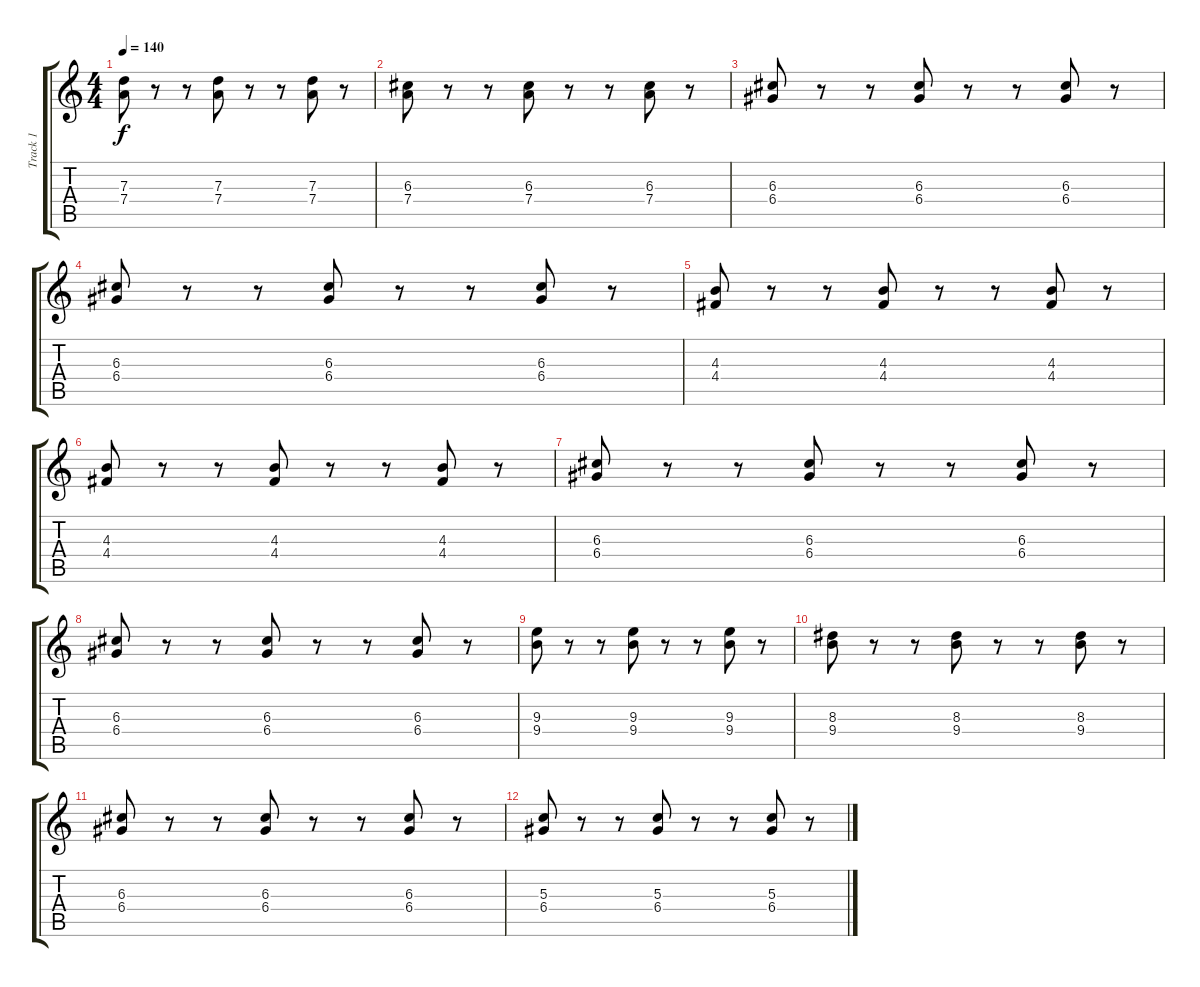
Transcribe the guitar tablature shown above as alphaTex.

\track ("Track 1" "Track 1") {instrument electricguitarjazz}
\staff {score tabs}
\tuning (E4 B3 G3 D3 A2 E2) {hide}
\ts (4 4)
\tempo 140
\clef g2
\ks c
(7.3 7.4).8{dy f} r.8 r.8 (7.3 7.4).8 r.8 r.8 (7.3 7.4).8 r.8 |
(6.3 7.4).8 r.8 r.8 (6.3 7.4).8 r.8 r.8 (6.3 7.4).8 r.8 |
(6.3 6.4).8 r.8 r.8 (6.3 6.4).8 r.8 r.8 (6.3 6.4).8 r.8 |
(6.3 6.4).8 r.8 r.8 (6.3 6.4).8 r.8 r.8 (6.3 6.4).8 r.8 |
(4.3 4.4).8 r.8 r.8 (4.3 4.4).8 r.8 r.8 (4.3 4.4).8 r.8 |
(4.3 4.4).8 r.8 r.8 (4.3 4.4).8 r.8 r.8 (4.3 4.4).8 r.8 |
(6.3 6.4).8 r.8 r.8 (6.3 6.4).8 r.8 r.8 (6.3 6.4).8 r.8 |
(6.3 6.4).8 r.8 r.8 (6.3 6.4).8 r.8 r.8 (6.3 6.4).8 r.8 |
(9.3 9.4).8 r.8 r.8 (9.3 9.4).8 r.8 r.8 (9.3 9.4).8 r.8 |
(8.3 9.4).8 r.8 r.8 (8.3 9.4).8 r.8 r.8 (8.3 9.4).8 r.8 |
(6.3 6.4).8 r.8 r.8 (6.3 6.4).8 r.8 r.8 (6.3 6.4).8 r.8 |
(5.3 6.4).8 r.8 r.8 (5.3 6.4).8 r.8 r.8 (5.3 6.4).8 r.8
